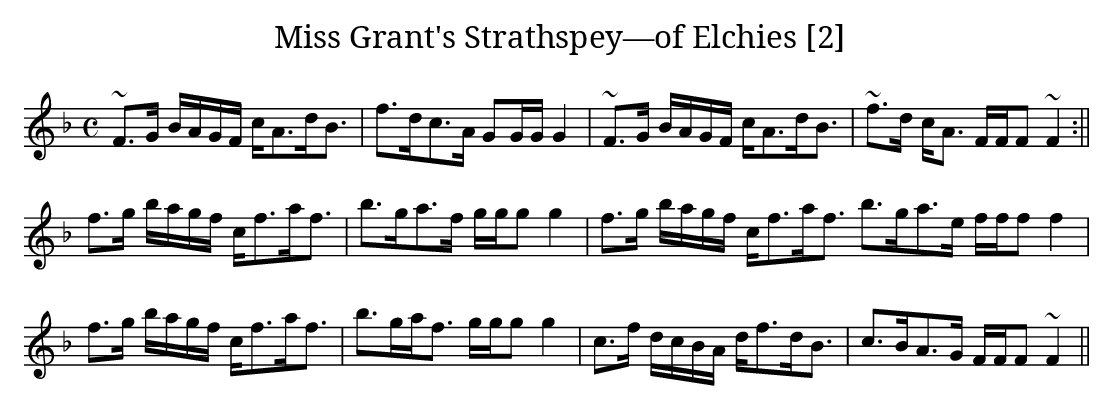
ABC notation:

X:1
T:Miss Grant's Strathspey—of Elchies [2]
L:1/16
M:C
K:F
~F3G BAGF cA3dB3 | f3dc3A G2GG G4 | ~F3G BAGF cA3dB3 |~f3d cA3 FFF2 ~F4 :||
f3g bagf cf3af3 | b3ga3f ggg2 g4 | f3g bagf cf3af3 b3ga3e fff2 f4 |
f3g bagf cf3af3 | b3gaf3 ggg2 g4 | c3f dcBA df3dB3 | c3BA3G FFF2 ~F4 ||
